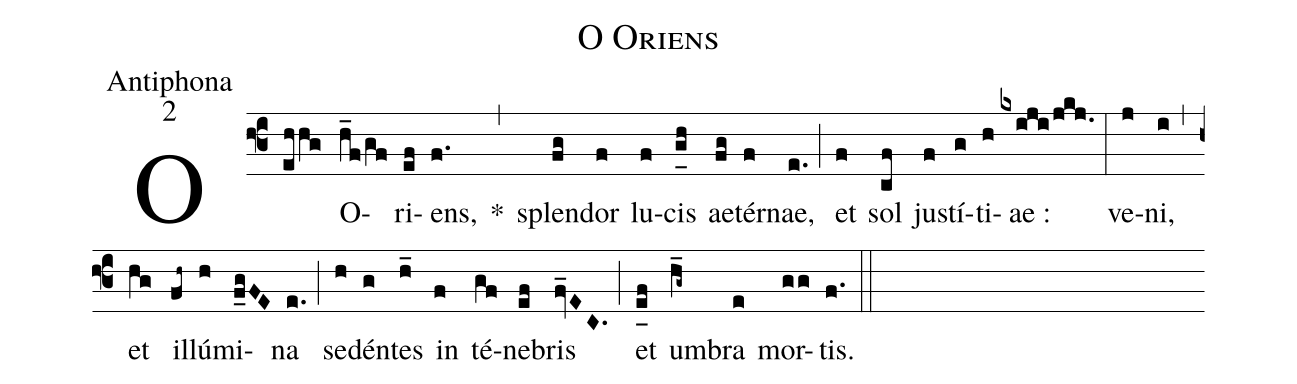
name:O Oriens;
office-part:Antiphona;
mode:2;
%%
(f3) O(ehhg) O(h_f/gf)ri(ef)ens,(f.) *(,) splen(fg)dor(f) lu(f)cis(g_[uh:l]h) ae(fg)tér(f)nae,(e.) (;) et(f) sol(cf) ju(f)stí(g)ti(h)ae :(kxiji/jkj.) (:) ve(j)ni,(i) (,) et(hg) il(fh~)lú(h)mi(f_gFE)na(e.) (;) se(h)dén(g)tes(h_) in(f) té(gf)ne(ef)bris(fv_EC.) (;) et(e_[uh:l]f) um(h_g~)bra(e) mor(gg)tis.(f.) (::)
